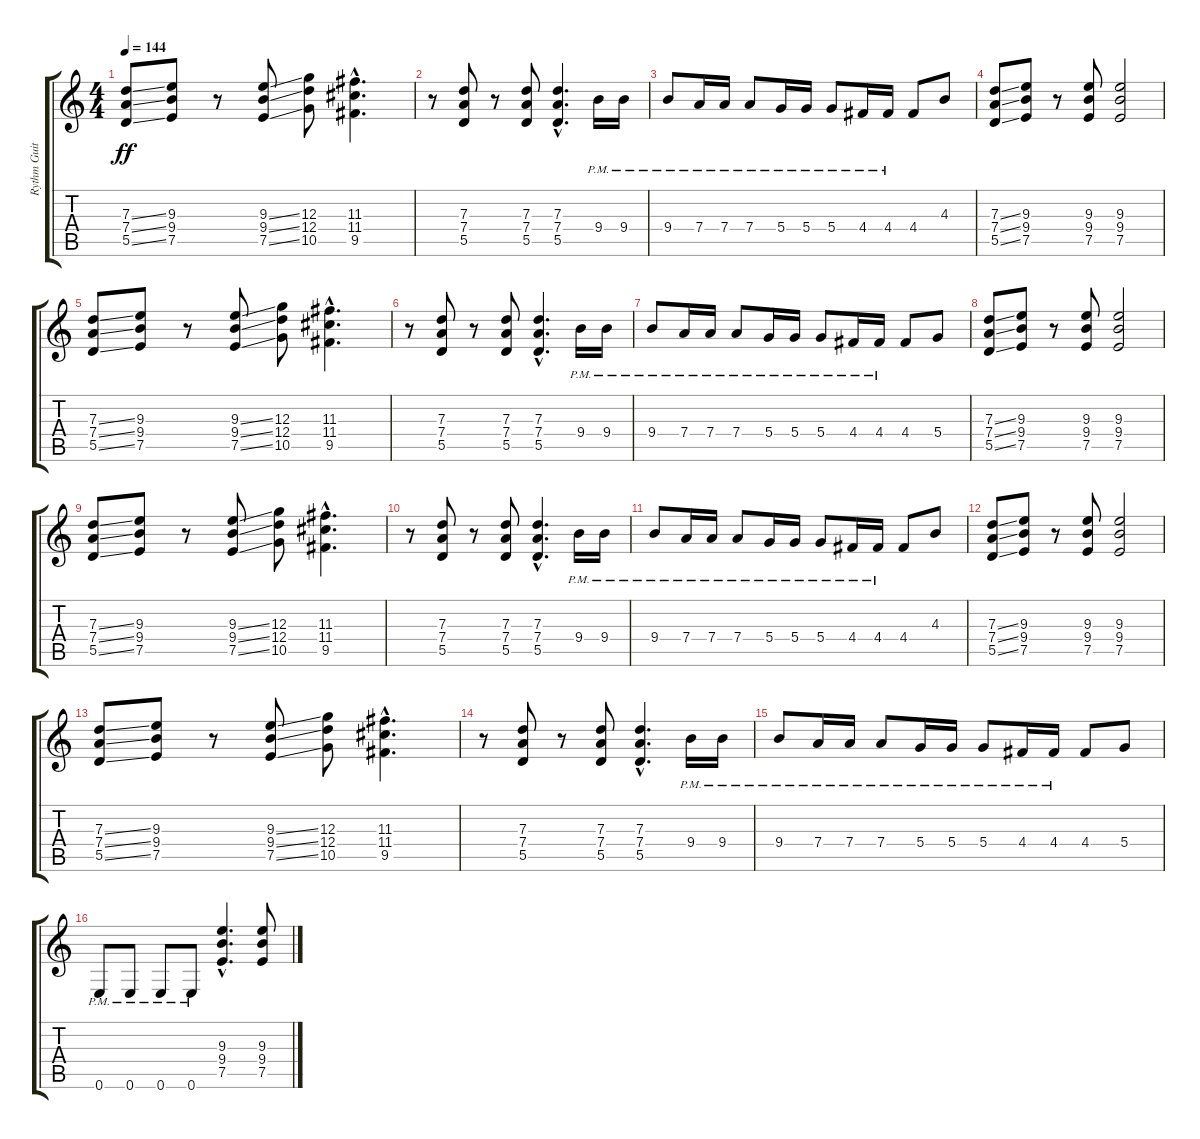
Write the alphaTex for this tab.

\track ("Rythm Guitar (Distortion) - Jaymz" "Rythm Guit") {instrument overdrivenguitar}
\staff {score tabs}
\tuning (E4 B3 G3 D3 A2 E2) {hide}
\ts (4 4)
\tempo 144
\clef g2
\ks c
(7.3{ss} 7.4{ss} 5.5{ss}).8{dy ff} (9.3 9.4 7.5).8 r.8 (9.3{ss} 9.4{ss} 7.5{ss}).8 (12.3 12.4 10.5).8 (11.3{hac} 11.4{hac} 9.5{hac}).4{d} |
r.8 (7.3 7.4 5.5).8 r.8 (7.3 7.4 5.5).8 (7.3{hac} 7.4{hac} 5.5{hac}).4{d} 9.4{pm}.16 9.4{pm}.16 |
9.4{pm}.8 7.4{pm}.16 7.4{pm}.16 7.4{pm}.8 5.4{pm}.16 5.4{pm}.16 5.4{pm}.8 4.4{pm}.16 4.4{pm}.16 4.4.8 4.3.8 |
(7.3{ss} 7.4{ss} 5.5{ss}).8 (9.3 9.4 7.5).8 r.8 (9.3 9.4 7.5).8 (9.3 9.4 7.5).2 |
(7.3{ss} 7.4{ss} 5.5{ss}).8 (9.3 9.4 7.5).8 r.8 (9.3{ss} 9.4{ss} 7.5{ss}).8 (12.3 12.4 10.5).8 (11.3{hac} 11.4{hac} 9.5{hac}).4{d} |
r.8 (7.3 7.4 5.5).8 r.8 (7.3 7.4 5.5).8 (7.3{hac} 7.4{hac} 5.5{hac}).4{d} 9.4{pm}.16 9.4{pm}.16 |
9.4{pm}.8 7.4{pm}.16 7.4{pm}.16 7.4{pm}.8 5.4{pm}.16 5.4{pm}.16 5.4{pm}.8 4.4{pm}.16 4.4{pm}.16 4.4.8 5.4.8 |
(7.3{ss} 7.4{ss} 5.5{ss}).8 (9.3 9.4 7.5).8 r.8 (9.3 9.4 7.5).8 (9.3 9.4 7.5).2 |
(7.3{ss} 7.4{ss} 5.5{ss}).8 (9.3 9.4 7.5).8 r.8 (9.3{ss} 9.4{ss} 7.5{ss}).8 (12.3 12.4 10.5).8 (11.3{hac} 11.4{hac} 9.5{hac}).4{d} |
r.8 (7.3 7.4 5.5).8 r.8 (7.3 7.4 5.5).8 (7.3{hac} 7.4{hac} 5.5{hac}).4{d} 9.4{pm}.16 9.4{pm}.16 |
9.4{pm}.8 7.4{pm}.16 7.4{pm}.16 7.4{pm}.8 5.4{pm}.16 5.4{pm}.16 5.4{pm}.8 4.4{pm}.16 4.4{pm}.16 4.4.8 4.3.8 |
(7.3{ss} 7.4{ss} 5.5{ss}).8 (9.3 9.4 7.5).8 r.8 (9.3 9.4 7.5).8 (9.3 9.4 7.5).2 |
(7.3{ss} 7.4{ss} 5.5{ss}).8 (9.3 9.4 7.5).8 r.8 (9.3{ss} 9.4{ss} 7.5{ss}).8 (12.3 12.4 10.5).8 (11.3{hac} 11.4{hac} 9.5{hac}).4{d} |
r.8 (7.3 7.4 5.5).8 r.8 (7.3 7.4 5.5).8 (7.3{hac} 7.4{hac} 5.5{hac}).4{d} 9.4{pm}.16 9.4{pm}.16 |
9.4{pm}.8 7.4{pm}.16 7.4{pm}.16 7.4{pm}.8 5.4{pm}.16 5.4{pm}.16 5.4{pm}.8 4.4{pm}.16 4.4{pm}.16 4.4.8 5.4.8 |
0.6{pm}.8 0.6{pm}.8 0.6{pm}.8 0.6{pm}.8 (9.3{hac} 9.4{hac} 7.5{hac}).4{d} (9.3 9.4 7.5).8
